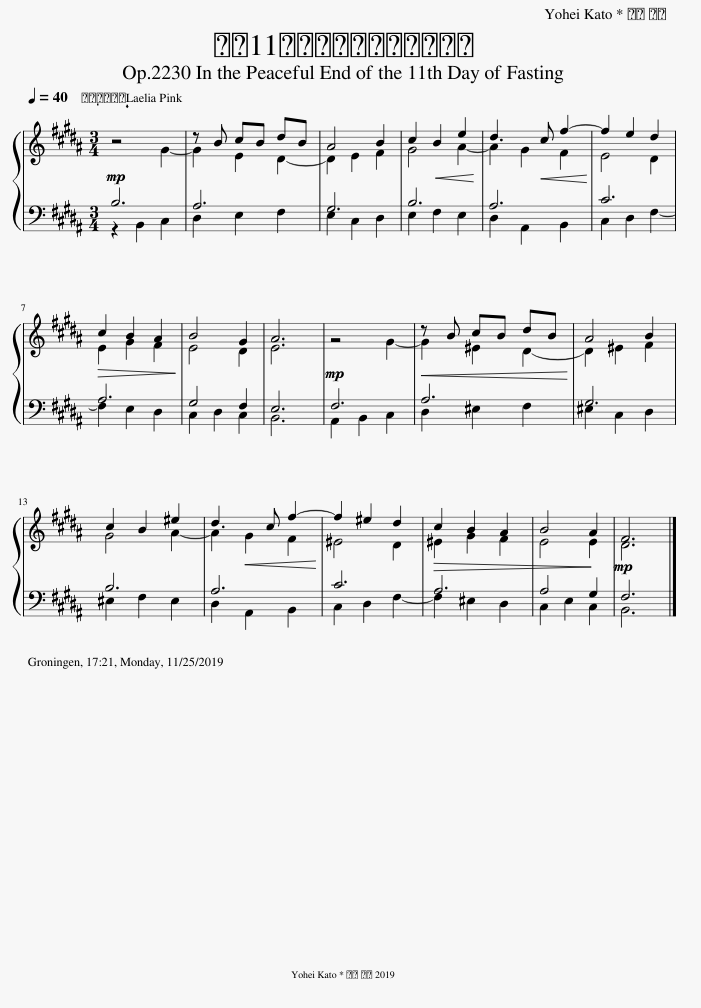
X:1
%%score { ( 1 4 ) | ( 2 3 ) }
L:1/8
Q:1/4=40
M:3/4
I:linebreak $
K:B
V:1 treble
V:4 treble
V:2 bass
V:3 bass
V:1
!mp! z4 G2- | G2 E2 D2- | D2 E2 F2 |!<(! G4 A2-!<)! |!<(! A2 G2 F2!<)! | %5
 E4 D2 |$!>(! E2 G2 F2!>)! | E4 D2 | E6 | z4 G2- | %10
!<(! G2 ^E2 D2-!<)! | D2 ^E2 F2 |$ G4 A2- | A2!<(! G2 F2!<)! | ^E4 D2 | %15
!>(! ^E2 G2 F2!>)! | E4 E2 |!mp! D6 |] %18
V:2
 B,6 | A,6 | G,6 | B,6 | A,6 | %5
 C6 |$ A,6 | G,4 F,2 | E,6 |!mp! F,6 | %10
 A,6 | G,6 |$ B,6 | A,6 | C6 | %15
 A,6 | A,4 G,2 | F,6 |] %18
V:3
 z2 B,,2 C,2 | D,2 E,2 F,2 | E,2 C,2 D,2 | E,2 F,2 E,2 | D,2 A,,2 B,,2 | %5
 C,2 D,2 F,2- |$ F,2 E,2 D,2 | C,2 D,2 C,2 | B,,6 | A,,2 B,,2 C,2 | %10
 D,2 ^E,2 F,2 | ^E,2 C,2 D,2 |$ ^E,2 F,2 E,2 | D,2 A,,2 B,,2 | C,2 D,2 F,2- | %15
 F,2 ^E,2 D,2 | C,2 E,2 C,2 | B,,6 |] %18
V:4
 x6 | z B cB dB | A4 B2 | c2 B2 e2 | d3 c f2- | %5
 f2 e2 d2 |$ c2 B2 A2 | B4 G2 | A6 | x6 | %10
 z B cB dB | A4 B2 |$ c2 B2 ^e2 | d3 c f2- | f2 ^e2 d2 | %15
 c2 B2 A2 | B4 A2 | F6 |] %18
